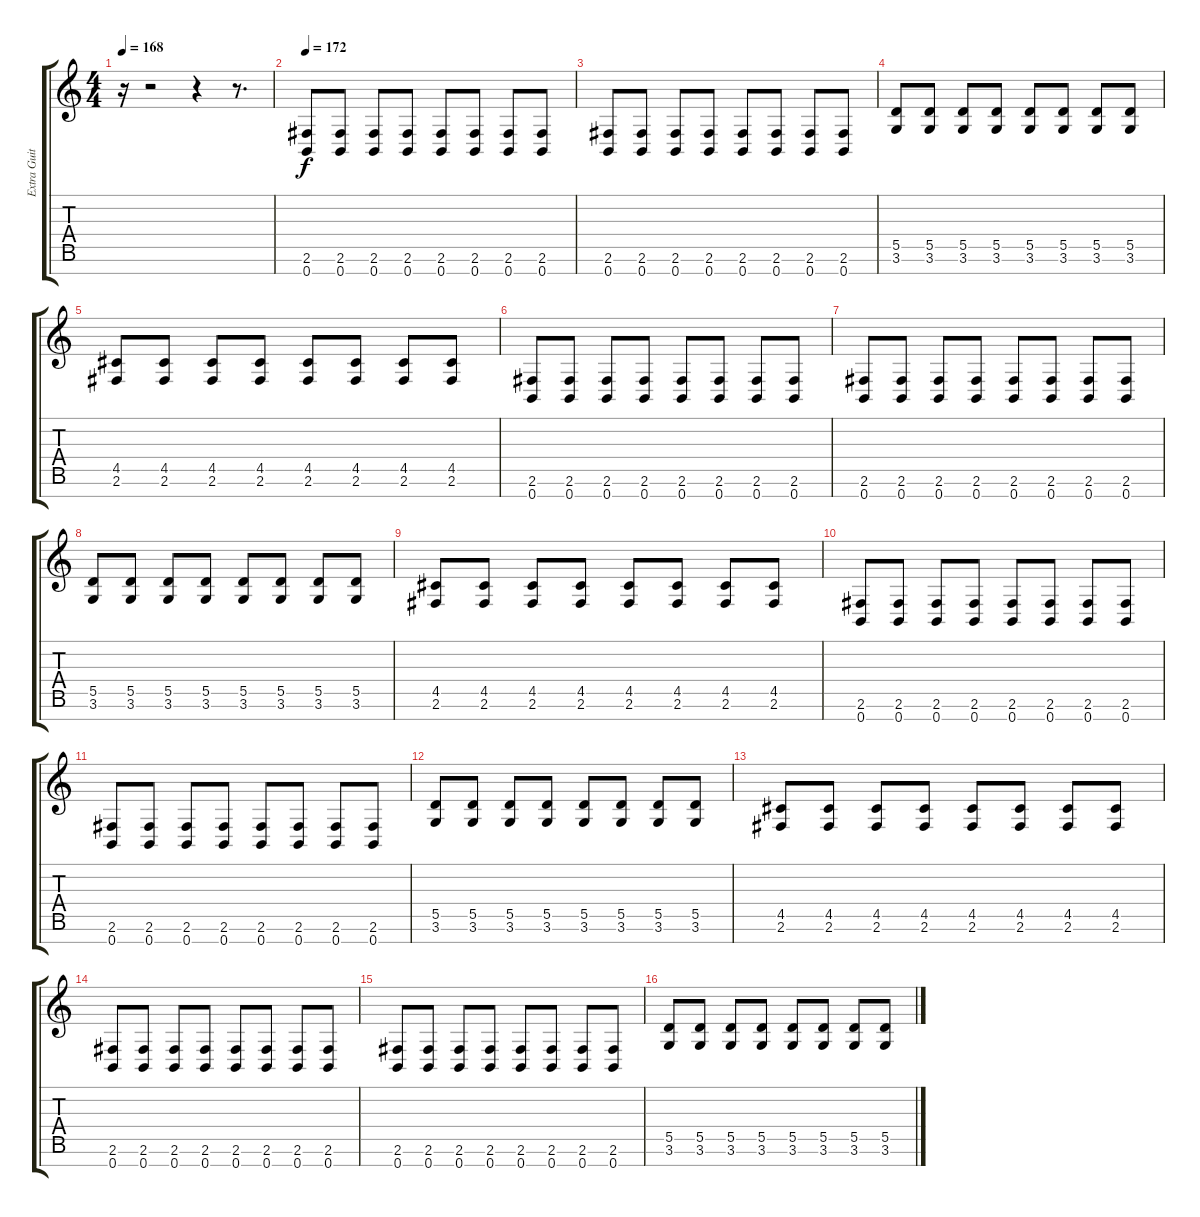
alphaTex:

\track ("Extra Guitar" "Extra Guit") {instrument distortionguitar}
\staff {score tabs}
\tuning (E4 B3 G3 D3 A2 E2 B1) {hide}
\ts (4 4)
\tempo 168
\clef g2
\ks c
r.16{dy f} r.2 r.4 r.8{d} |
\tempo 172
(2.6 0.7).8 (2.6 0.7).8 (2.6 0.7).8 (2.6 0.7).8 (2.6 0.7).8 (2.6 0.7).8 (2.6 0.7).8 (2.6 0.7).8 |
(2.6 0.7).8 (2.6 0.7).8 (2.6 0.7).8 (2.6 0.7).8 (2.6 0.7).8 (2.6 0.7).8 (2.6 0.7).8 (2.6 0.7).8 |
(5.5 3.6).8 (5.5 3.6).8 (5.5 3.6).8 (5.5 3.6).8 (5.5 3.6).8 (5.5 3.6).8 (5.5 3.6).8 (5.5 3.6).8 |
(4.5 2.6).8 (4.5 2.6).8 (4.5 2.6).8 (4.5 2.6).8 (4.5 2.6).8 (4.5 2.6).8 (4.5 2.6).8 (4.5 2.6).8 |
(2.6 0.7).8 (2.6 0.7).8 (2.6 0.7).8 (2.6 0.7).8 (2.6 0.7).8 (2.6 0.7).8 (2.6 0.7).8 (2.6 0.7).8 |
(2.6 0.7).8 (2.6 0.7).8 (2.6 0.7).8 (2.6 0.7).8 (2.6 0.7).8 (2.6 0.7).8 (2.6 0.7).8 (2.6 0.7).8 |
(5.5 3.6).8 (5.5 3.6).8 (5.5 3.6).8 (5.5 3.6).8 (5.5 3.6).8 (5.5 3.6).8 (5.5 3.6).8 (5.5 3.6).8 |
(4.5 2.6).8 (4.5 2.6).8 (4.5 2.6).8 (4.5 2.6).8 (4.5 2.6).8 (4.5 2.6).8 (4.5 2.6).8 (4.5 2.6).8 |
(2.6 0.7).8 (2.6 0.7).8 (2.6 0.7).8 (2.6 0.7).8 (2.6 0.7).8 (2.6 0.7).8 (2.6 0.7).8 (2.6 0.7).8 |
(2.6 0.7).8 (2.6 0.7).8 (2.6 0.7).8 (2.6 0.7).8 (2.6 0.7).8 (2.6 0.7).8 (2.6 0.7).8 (2.6 0.7).8 |
(5.5 3.6).8 (5.5 3.6).8 (5.5 3.6).8 (5.5 3.6).8 (5.5 3.6).8 (5.5 3.6).8 (5.5 3.6).8 (5.5 3.6).8 |
(4.5 2.6).8 (4.5 2.6).8 (4.5 2.6).8 (4.5 2.6).8 (4.5 2.6).8 (4.5 2.6).8 (4.5 2.6).8 (4.5 2.6).8 |
(2.6 0.7).8 (2.6 0.7).8 (2.6 0.7).8 (2.6 0.7).8 (2.6 0.7).8 (2.6 0.7).8 (2.6 0.7).8 (2.6 0.7).8 |
(2.6 0.7).8 (2.6 0.7).8 (2.6 0.7).8 (2.6 0.7).8 (2.6 0.7).8 (2.6 0.7).8 (2.6 0.7).8 (2.6 0.7).8 |
(5.5 3.6).8 (5.5 3.6).8 (5.5 3.6).8 (5.5 3.6).8 (5.5 3.6).8 (5.5 3.6).8 (5.5 3.6).8 (5.5 3.6).8
